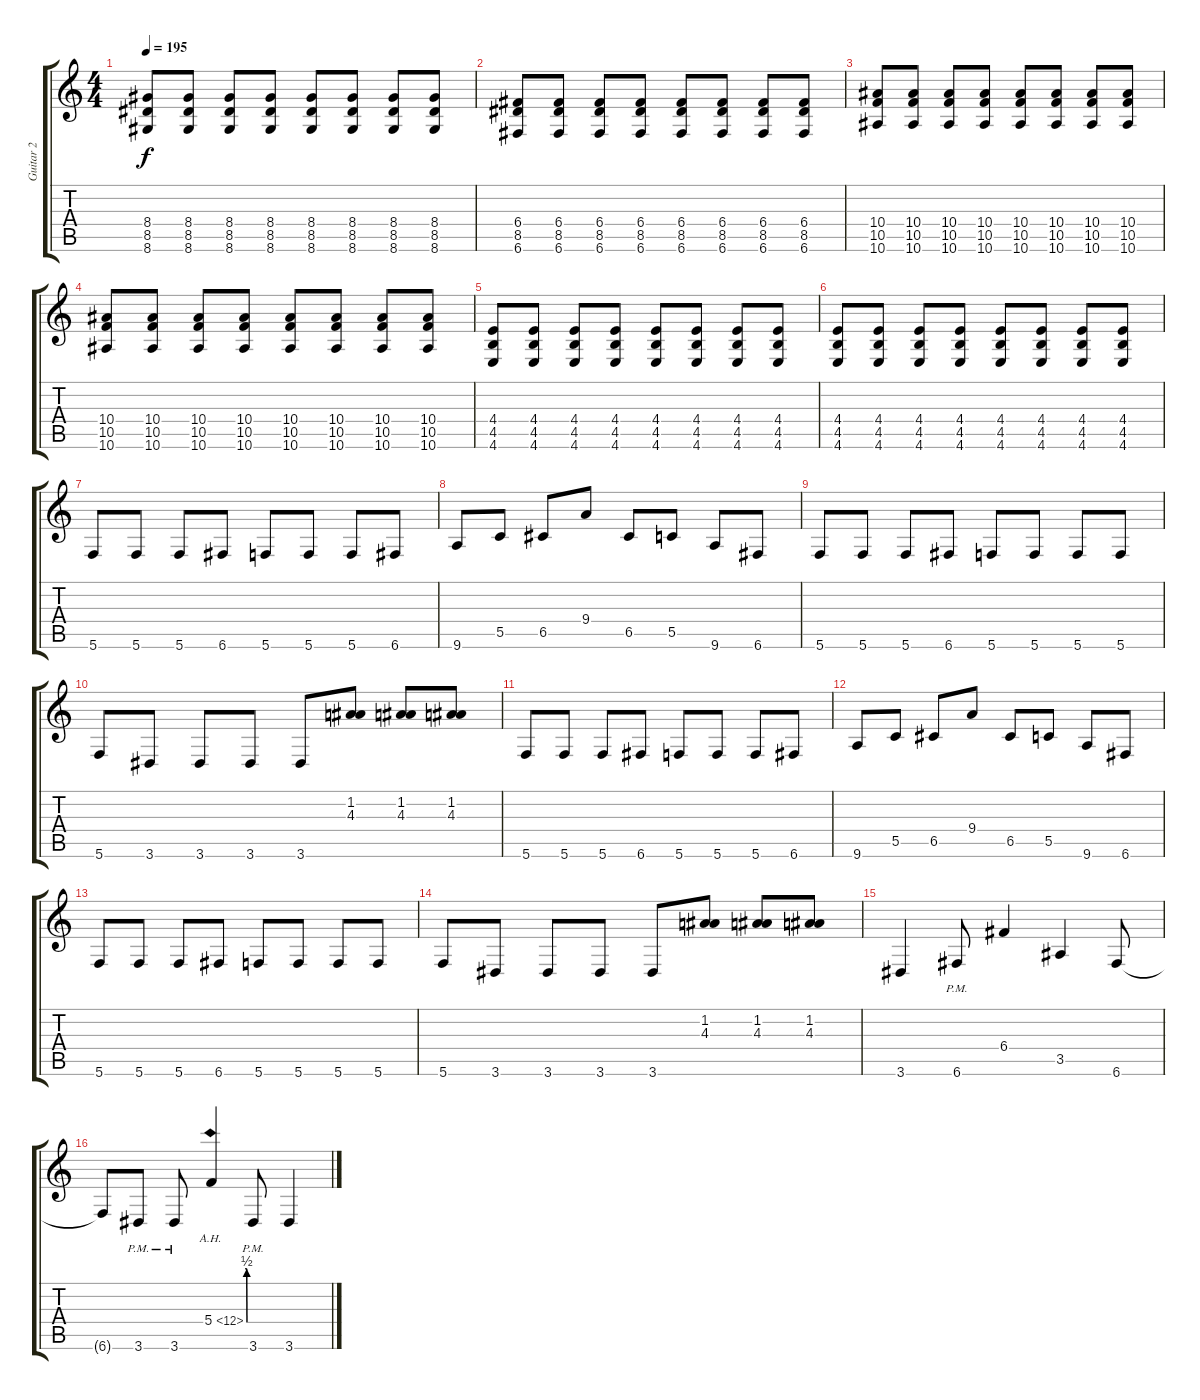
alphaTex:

\track ("Guitar 2" "Guitar 2") {instrument distortionguitar}
\staff {score tabs}
\tuning (D4 A3 F3 C3 G2 C2) {hide}
\ts (4 4)
\tempo 195
\clef g2
\ks c
(8.4 8.5 8.6).8{dy f} (8.4 8.5 8.6).8 (8.4 8.5 8.6).8 (8.4 8.5 8.6).8 (8.4 8.5 8.6).8 (8.4 8.5 8.6).8 (8.4 8.5 8.6).8 (8.4 8.5 8.6).8 |
(6.4 8.5 6.6).8 (6.4 8.5 6.6).8 (6.4 8.5 6.6).8 (6.4 8.5 6.6).8 (6.4 8.5 6.6).8 (6.4 8.5 6.6).8 (6.4 8.5 6.6).8 (6.4 8.5 6.6).8 |
(10.4 10.5 10.6).8 (10.4 10.5 10.6).8 (10.4 10.5 10.6).8 (10.4 10.5 10.6).8 (10.4 10.5 10.6).8 (10.4 10.5 10.6).8 (10.4 10.5 10.6).8 (10.4 10.5 10.6).8 |
(10.4 10.5 10.6).8 (10.4 10.5 10.6).8 (10.4 10.5 10.6).8 (10.4 10.5 10.6).8 (10.4 10.5 10.6).8 (10.4 10.5 10.6).8 (10.4 10.5 10.6).8 (10.4 10.5 10.6).8 |
(4.4 4.5 4.6).8 (4.4 4.5 4.6).8 (4.4 4.5 4.6).8 (4.4 4.5 4.6).8 (4.4 4.5 4.6).8 (4.4 4.5 4.6).8 (4.4 4.5 4.6).8 (4.4 4.5 4.6).8 |
(4.4 4.5 4.6).8 (4.4 4.5 4.6).8 (4.4 4.5 4.6).8 (4.4 4.5 4.6).8 (4.4 4.5 4.6).8 (4.4 4.5 4.6).8 (4.4 4.5 4.6).8 (4.4 4.5 4.6).8 |
5.6.8 5.6.8 5.6.8 6.6.8 5.6.8 5.6.8 5.6.8 6.6.8 |
9.6.8 5.5.8 6.5.8 9.4.8 6.5.8 5.5.8 9.6.8 6.6.8 |
5.6.8 5.6.8 5.6.8 6.6.8 5.6.8 5.6.8 5.6.8 5.6.8 |
5.6.8 3.6.8 3.6.8 3.6.8 3.6.8 (1.2 4.3).8 (1.2 4.3).8 (1.2 4.3).8 |
5.6.8 5.6.8 5.6.8 6.6.8 5.6.8 5.6.8 5.6.8 6.6.8 |
9.6.8 5.5.8 6.5.8 9.4.8 6.5.8 5.5.8 9.6.8 6.6.8 |
5.6.8 5.6.8 5.6.8 6.6.8 5.6.8 5.6.8 5.6.8 5.6.8 |
5.6.8 3.6.8 3.6.8 3.6.8 3.6.8 (1.2 4.3).8 (1.2 4.3).8 (1.2 4.3).8 |
3.6.4 6.6{pm}.8 6.4.4 3.5.4 6.6.8 |
6.6{t}.8 3.6{pm}.8 3.6{pm}.8 5.4{be (custom 0 0 25 0 30 2 60 2) ah 7}.4 3.6{pm}.8 3.6.4
